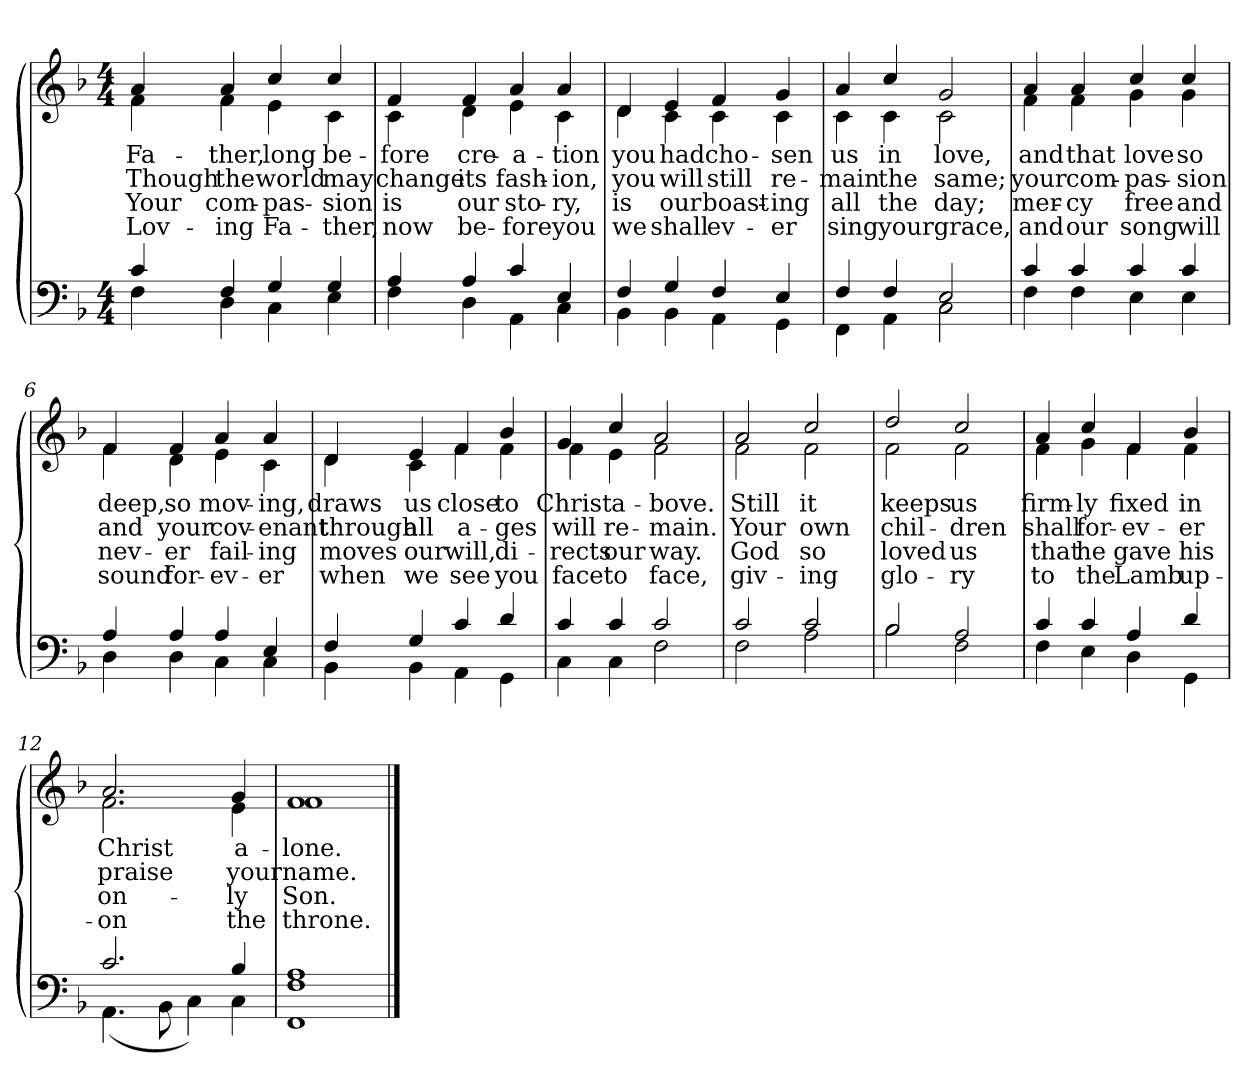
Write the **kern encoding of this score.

**kern	**kern	**text	**text	**text	**text
*part2	*part1	*part1	*part1	*part1	*part1
*staff2	*staff1	*staff1	*staff1	*staff1	*staff1
*clefF4	*clefG2	*	*	*	*
*k[b-]	*k[b-]	*	*	*	*
*M4/4	*M4/4	*	*	*	*
=1	=1	=1	=1	=1	=1
*^	*	*	*	*	*
!	!	!LO:TX:b:i:t=Verse	!	!	!	!
!	!	!	!LO:LY:b	!LO:LY:b	!LO:LY:b	!LO:LY:b
*	*	*^	*	*	*	*
4c/	4F\	4a/	4f\	Fa-	Though	Your	Lov-
!	!	!	!	!LO:LY:b	!LO:LY:b	!LO:LY:b	!LO:LY:b
4F/	4D\	4a/	4f\	-ther,	the	com-	-ing
!	!	!	!	!LO:LY:b	!LO:LY:b	!LO:LY:b	!LO:LY:b
4G/	4C\	4cc/	4e\	long	world	-pas-	Fa-
!	!	!	!	!LO:LY:b	!LO:LY:b	!LO:LY:b	!LO:LY:b
4G/	4E\	4cc/	4c\	be-	may	-sion	-ther,
=2	=2	=2	=2	=2	=2	=2	=2
!	!	!	!	!LO:LY:b	!LO:LY:b	!LO:LY:b	!LO:LY:b
4A/	4F\	4f/	4c\	-fore	change	is	now
!	!	!	!	!LO:LY:b	!LO:LY:b	!LO:LY:b	!LO:LY:b
4A/	4D\	4f/	4d\	cre-	its	our	be-
!	!	!	!	!LO:LY:b	!LO:LY:b	!LO:LY:b	!LO:LY:b
4c/	4AA\	4a/	4e\	-a-	fash-	sto-	-fore
!	!	!	!	!LO:LY:b	!LO:LY:b	!LO:LY:b	!LO:LY:b
4E/	4C\	4a/	4c\	-tion	-ion,	-ry,	you
!!LO:LB:g=z	!!
=3	=3	=3	=3	=3	=3	=3	=3
!	!	!	!	!LO:LY:b	!LO:LY:b	!LO:LY:b	!LO:LY:b
4F/	4BB-\	4d/	4d\	you	you	is	we
!	!	!	!	!LO:LY:b	!LO:LY:b	!LO:LY:b	!LO:LY:b
4G/	4BB-\	4e/	4c\	had	will	our	shall
!	!	!	!	!LO:LY:b	!LO:LY:b	!LO:LY:b	!LO:LY:b
4F/	4AA\	4f/	4c\	cho-	still	boast-	ev-
!	!	!	!	!LO:LY:b	!LO:LY:b	!LO:LY:b	!LO:LY:b
4E/	4GG\	4g/	4c\	-sen	re-	-ing	-er
=4	=4	=4	=4	=4	=4	=4	=4
!	!	!	!	!LO:LY:b	!LO:LY:b	!LO:LY:b	!LO:LY:b
4F/	4FF\	4a/	4c\	us	-main	all	sing
!	!	!	!	!LO:LY:b	!LO:LY:b	!LO:LY:b	!LO:LY:b
4F/	4AA\	4cc/	4c\	in	the	the	your
!	!	!	!	!LO:LY:b	!LO:LY:b	!LO:LY:b	!LO:LY:b
2E/	2C\	2g/	2c\	love,	same;	day;	grace,
!!LO:LB:g=z	!!
=5	=5	=5	=5	=5	=5	=5	=5
!	!	!	!	!LO:LY:b	!LO:LY:b	!LO:LY:b	!LO:LY:b
4c/	4F\	4a/	4f\	and	your	mer-	and
!	!	!	!	!LO:LY:b	!LO:LY:b	!LO:LY:b	!LO:LY:b
4c/	4F\	4a/	4f\	that	com-	-cy	our
!	!	!	!	!LO:LY:b	!LO:LY:b	!LO:LY:b	!LO:LY:b
4c/	4E\	4cc/	4g\	love	-pas-	free	song
!	!	!	!	!LO:LY:b	!LO:LY:b	!LO:LY:b	!LO:LY:b
4c/	4E\	4cc/	4g\	so	-sion	and	will
=6	=6	=6	=6	=6	=6	=6	=6
!	!	!	!	!LO:LY:b	!LO:LY:b	!LO:LY:b	!LO:LY:b
4A/	4D\	4f/	4f\	deep,	and	nev-	sound
!	!	!	!	!LO:LY:b	!LO:LY:b	!LO:LY:b	!LO:LY:b
4A/	4D\	4f/	4d\	so	your	-er	for-
!	!	!	!	!LO:LY:b	!LO:LY:b	!LO:LY:b	!LO:LY:b
4A/	4C\	4a/	4e\	mov-	cov-	fail-	-ev-
!	!	!	!	!LO:LY:b	!LO:LY:b	!LO:LY:b	!LO:LY:b
4E/	4C\	4a/	4c\	-ing,	-enant	-ing	-er
!!LO:LB:g=z	!!
=7	=7	=7	=7	=7	=7	=7	=7
!	!	!	!	!LO:LY:b	!LO:LY:b	!LO:LY:b	!LO:LY:b
4F/	4BB-\	4d/	4d\	draws	through	moves	when
!	!	!	!	!LO:LY:b	!LO:LY:b	!LO:LY:b	!LO:LY:b
4G/	4BB-\	4e/	4c\	us	all	our	we
!	!	!	!	!LO:LY:b	!LO:LY:b	!LO:LY:b	!LO:LY:b
4c/	4AA\	4f/	4f\	close	a-	will,	see
!	!	!	!	!LO:LY:b	!LO:LY:b	!LO:LY:b	!LO:LY:b
4d/	4GG\	4b-/	4f\	to	-ges	di-	you
=8	=8	=8	=8	=8	=8	=8	=8
!	!	!	!	!LO:LY:b	!LO:LY:b	!LO:LY:b	!LO:LY:b
4c/	4C\	4g/	4f\	Christ	will	-rects	face
!	!	!	!	!LO:LY:b	!LO:LY:b	!LO:LY:b	!LO:LY:b
4c/	4C\	4cc/	4e\	a-	re-	our	to
!	!	!	!	!LO:LY:b	!LO:LY:b	!LO:LY:b	!LO:LY:b
2c/	2F\	2a/	2f\	-bove.	-main.	way.	face,
!!LO:LB:g=z	!!
=9	=9	=9	=9	=9	=9	=9	=9
!	!	!	!	!LO:LY:b	!LO:LY:b	!LO:LY:b	!LO:LY:b
2c/	2F\	2a/	2f\	Still	Your	God	giv-
!	!	!	!	!LO:LY:b	!LO:LY:b	!LO:LY:b	!LO:LY:b
2c/	2A\	2cc/	2f\	it	own	so	-ing
=10	=10	=10	=10	=10	=10	=10	=10
!	!	!	!	!LO:LY:b	!LO:LY:b	!LO:LY:b	!LO:LY:b
2B-/	2B-\	2dd/	2f\	keeps	chil-	loved	glo-
!	!	!	!	!LO:LY:b	!LO:LY:b	!LO:LY:b	!LO:LY:b
2A/	2F\	2cc/	2f\	us	-dren	us	-ry
!!LO:LB:g=z	!!
=11	=11	=11	=11	=11	=11	=11	=11
!	!	!	!	!LO:LY:b	!LO:LY:b	!LO:LY:b	!LO:LY:b
4c/	4F\	4a/	4f\	firm-	shall	that	to
!	!	!	!	!LO:LY:b	!LO:LY:b	!LO:LY:b	!LO:LY:b
4c/	4E\	4cc/	4g\	-ly	for-	he	the
!	!	!	!	!LO:LY:b	!LO:LY:b	!LO:LY:b	!LO:LY:b
4A/	4D\	4f/	4f\	fixed	-ev-	gave	Lamb
!	!	!	!	!LO:LY:b	!LO:LY:b	!LO:LY:b	!LO:LY:b
4d/	4GG\	4b-/	4f\	in	-er	his	up-
=12	=12	=12	=12	=12	=12	=12	=12
!	!	!	!	!LO:LY:b	!LO:LY:b	!LO:LY:b	!LO:LY:b
2.c/	(<4.AA\	2.a/	2.f\	Christ	praise	on-	-on
.	8BB-\	.	.	.	.	.	.
.	4C\)	.	.	.	.	.	.
!	!	!	!	!LO:LY:b	!LO:LY:b	!LO:LY:b	!LO:LY:b
4B-/	4C\	4g/	4e\	a-	your	-ly	the
=13	=13	=13	=13	=13	=13	=13	=13
!	!	!	!	!LO:LY:b	!LO:LY:b	!LO:LY:b	!LO:LY:b
1A	1FF! 1F	1f	1f	-lone.	name.	Son.	throne.
*v	*v	*	*	*	*	*	*
*	*v	*v	*	*	*	*
==	==	==	==	==	==
*-	*-	*-	*-	*-	*-
